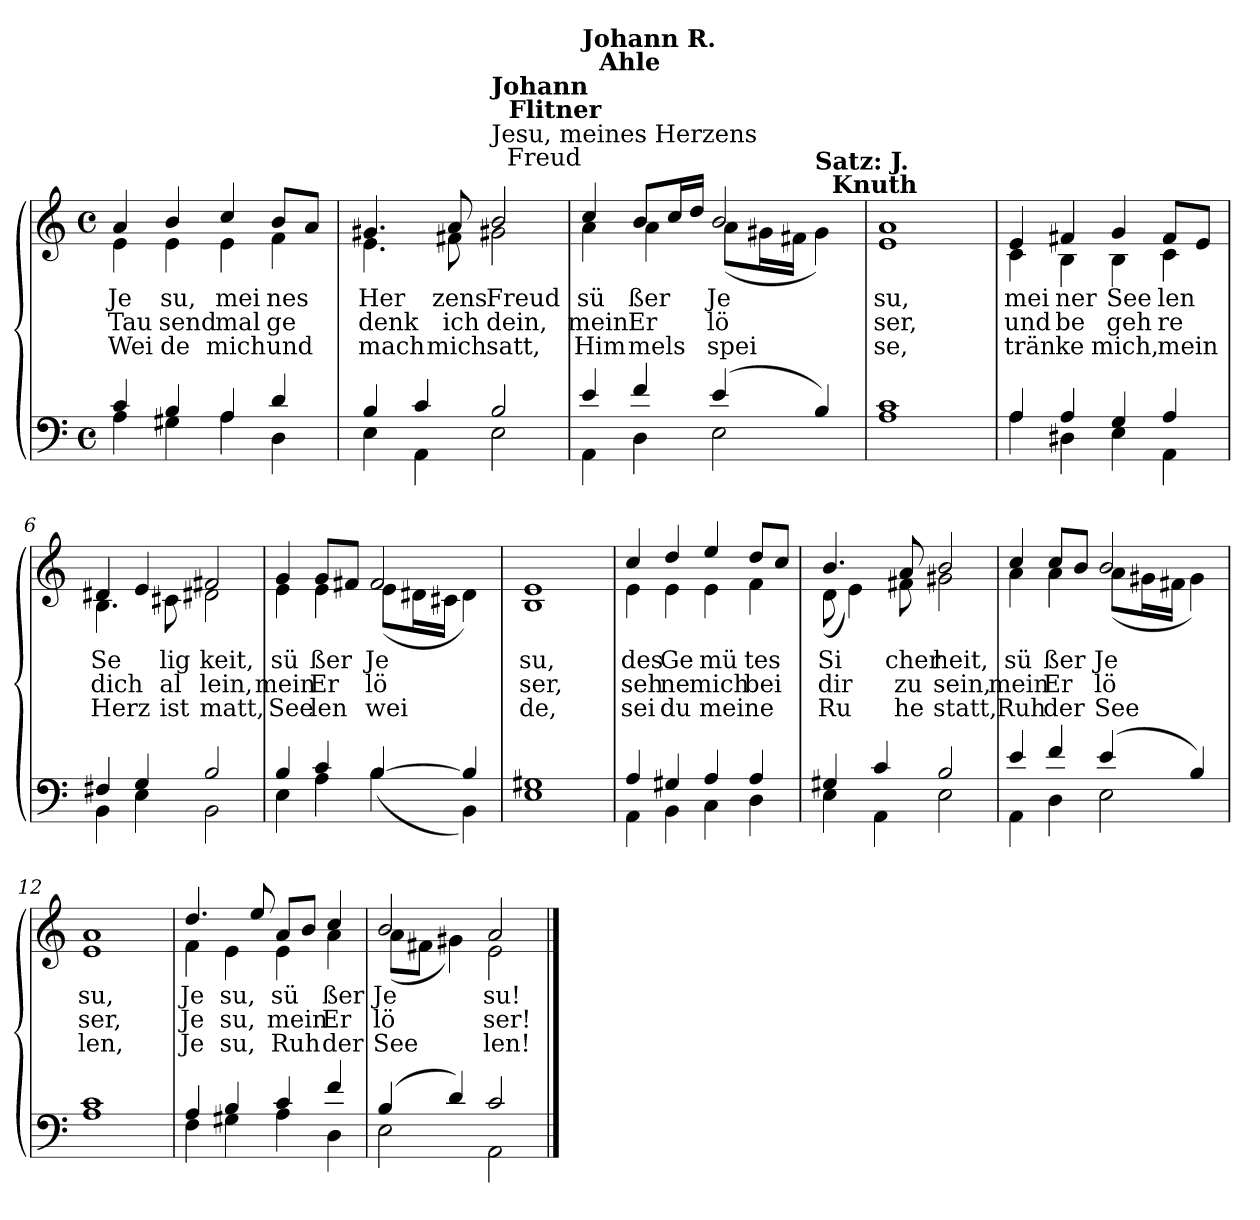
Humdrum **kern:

**kern	**kern	**text	**text	**text
*part1	*part1	*part1	*part1	*part1
*staff2	*staff1	*staff1	*staff1	*staff1
*clefF4	*clefG2	*	*	*
*k[]	*k[]	*	*	*
*C:	*C:	*	*	*
*M4/4	*M4/4	*	*	*
*met(c)	*met(c)	*	*	*
=1	=1	=1	=1	=1
*^	*^	*	*	*
4c/	4A\	4a/	4e\	Je	Tau	Wei
4B/	4G#X\	4b/	4e\	su,	send	de
4A/	4A\	4cc/	4e\	mei	mal	mich
4d/	4D\	8b/L	4f\	nes	ge	und
.	.	8a/J	.	.	.	.
=2	=2	=2	=2	=2	=2	=2
4B/	4E\	4.g#X/	4.e\	Her	denk	mach
4c/	4AA\	.	.	.	.	.
.	.	8a/	8f#X\	zens	ich	mich
!	!	!LO:TX:a:t=Jesu, meines Herzens\n                           Freud	!	!	!	!
!	!	!LO:TX:a:B:t=Johann\n                           Flitner	!	!	!	!
2B/	2E\	2b/	2g#X\	Freud	dein,	satt,
=3	=3	=3	=3	=3	=3	=3
!	!	!LO:TX:a:B:t=Johann R.\n                           Ahle	!	!	!	!
4e/	4AA\	4cc/	4a\	sü	mein	Him
4f/	4D\	8b/L	4a\	ßer	Er	mels
.	.	16cc/L	.	.	.	.
.	.	16dd/JJ	.	.	.	.
(>4e/	2E\	2b/	(<8a\L	Je	lö	spei
.	.	.	16g#X\L	.	.	.
.	.	.	16f#X\JJ	.	.	.
!	!	!	!LO:TX:a:B:t=Satz&colon; J.\n                           Knuth	!	!	!
4B/)	.	.	4g#\)	.	.	.
=4	=4	=4	=4	=4	=4	=4
1c/	1A\	1a/	1e\	su,	ser,	se,
!!LO:LB:g=z	!!
=5	=5	=5	=5	=5	=5	=5
4A/	4A\	4e/	4c\	mei	und	trän
4A/	4D#X\	4f#X/	4B\	ner	be	ke
4G/	4E\	4g/	4B\	See	geh	mich,
4A/	4AA\	8f#/L	4c\	len	re	mein
.	.	8e/J	.	.	.	.
=6	=6	=6	=6	=6	=6	=6
4F#X/	4BB\	4d#X/	4.B\	Se	dich	Herz
4G/	4E\	4e/	.	.	.	.
.	.	.	8c#X\	lig	al	ist
2B/	2BB\	2f#X/	2d#X\	keit,	lein,	matt,
=7	=7	=7	=7	=7	=7	=7
4B/	4E\	4g/	4e\	sü	mein	See
4c/	4A\	8g/L	4e\	ßer	Er	len
.	.	8f#X/J	.	.	.	.
[4B/	(<4B\	2f#/	(<8e\L	Je	lö	wei
.	.	.	16d#X\L	.	.	.
.	.	.	16c#X\JJ	.	.	.
4B/]	4BB\)	.	4d#\)	.	.	.
=8	=8	=8	=8	=8	=8	=8
1G#X/	1E\	1e/	1B\	su,	ser,	de,
!!LO:LB:g=z	!!
=9	=9	=9	=9	=9	=9	=9
4A/	4AA\	4cc/	4e\	des	seh	sei
4G#X/	4BB\	4dd/	4e\	Ge	ne	du
4A/	4C\	4ee/	4e\	mü	mich	mei
4A/	4D\	8dd/L	4f\	tes	bei	ne
.	.	8cc/J	.	.	.	.
=10	=10	=10	=10	=10	=10	=10
4G#X/	4E\	4.b/	(<8d\	Si	dir	Ru
.	.	.	4e\)	.	.	.
4c/	4AA\	.	.	.	.	.
.	.	8a/	8f#X\	cher	zu	he
2B/	2E\	2b/	2g#X\	heit,	sein,	statt,
=11	=11	=11	=11	=11	=11	=11
4e/	4AA\	4cc/	4a\	sü	mein	Ruh
4f/	4D\	8cc/L	4a\	ßer	Er	der
.	.	8b/J	.	.	.	.
(>4e/	2E\	2b/	(<8a\L	Je	lö	See
.	.	.	16g#X\L	.	.	.
.	.	.	16f#X\JJ	.	.	.
4B/)	.	.	4g#\)	.	.	.
=12	=12	=12	=12	=12	=12	=12
1c/	1A\	1a/	1e\	su,	ser,	len,
!!LO:LB:g=z	!!
=13	=13	=13	=13	=13	=13	=13
4A/	4F\	4.dd/	4f\	Je	Je	Je
4B/	4G#X\	.	4e\	su,	su,	su,
.	.	8ee/	.	.	.	.
4c/	4A\	8a/L	4e\	sü	mein	Ruh
.	.	8b/J	.	.	.	.
4f/	4D\	4cc/	4a\	ßer	Er	der
=14	=14	=14	=14	=14	=14	=14
(>4B/	2E\	2b/	(<8a\L	Je	lö	See
.	.	.	8f#X\J	.	.	.
4d/)	.	.	4g#X\)	.	.	.
2c/	2AA\	2a/	2e\	su!	ser!	len!
*v	*v	*	*	*	*	*
*	*v	*v	*	*	*
==	==	==	==	==
*-	*-	*-	*-	*-
